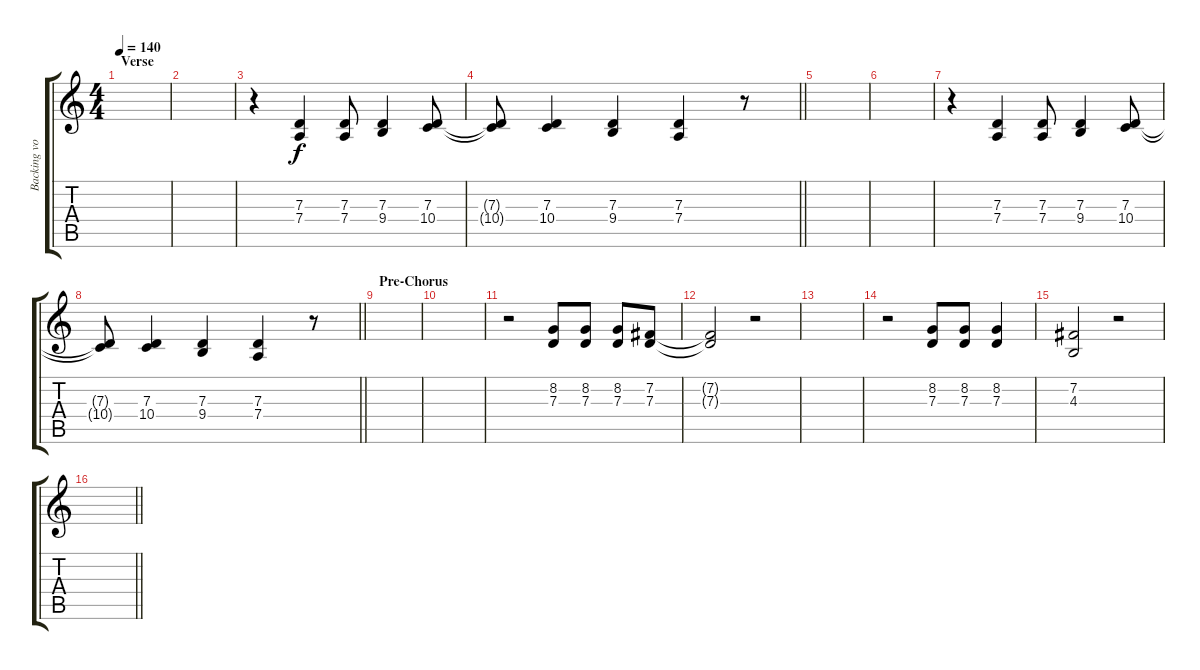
\track ("Backing vocals" "Backing vo") {instrument trumpet}
\staff {score tabs}
\tuning (E4 B3 G3 D3 A2 E2) {hide}
\ts (4 4)
\section ("" "Verse")
\tempo 140
\clef g2
\ks c
|
|
r.4 (7.3 7.4).4{dy f} (7.3 7.4).8 (7.3 9.4).4 (7.3 10.4).8 |
\barLineRight lightlight
(7.3{t} 10.4{t}).8 (7.3 10.4).4 (7.3 9.4).4 (7.3 7.4).4 r.8 |
|
|
r.4 (7.3 7.4).4 (7.3 7.4).8 (7.3 9.4).4 (7.3 10.4).8 |
\barLineRight lightlight
(7.3{t} 10.4{t}).8 (7.3 10.4).4 (7.3 9.4).4 (7.3 7.4).4 r.8 |
\section ("" "Pre-Chorus")
|
|
r.2 (8.2 7.3).8 (8.2 7.3).8 (8.2 7.3).8 (7.2 7.3).8 |
(7.2{t} 7.3{t}).2 r.2 |
|
r.2 (8.2 7.3).8 (8.2 7.3).8 (8.2 7.3).4 |
(7.2 4.3).2 r.2 |
\barLineRight lightlight
